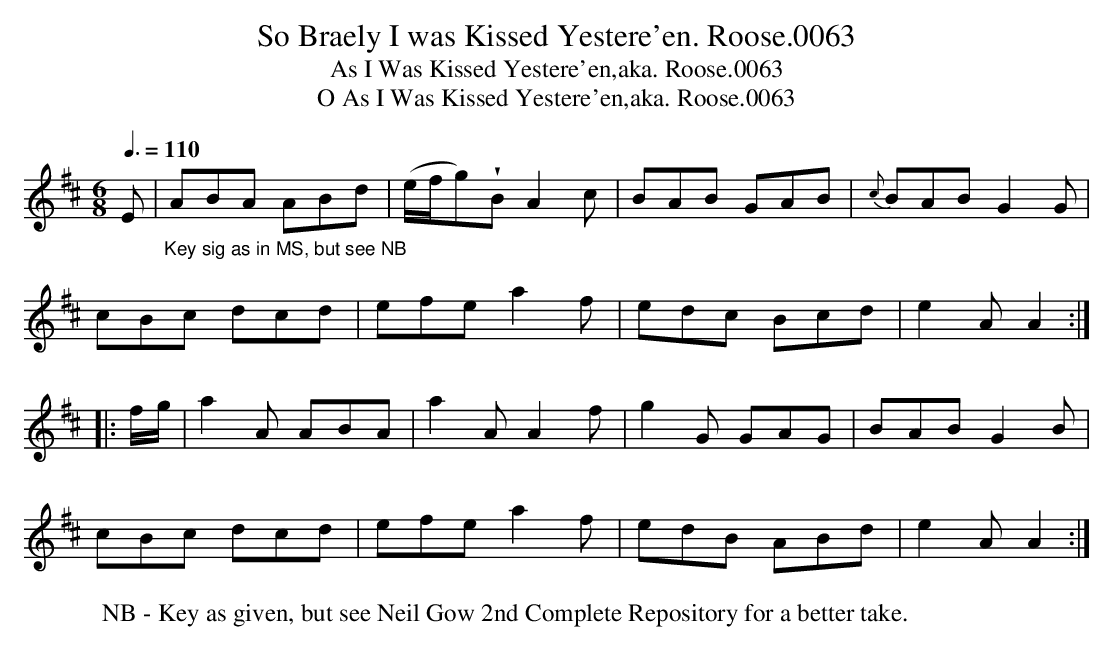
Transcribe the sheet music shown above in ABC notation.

X:1
T:So Braely I was Kissed Yestere'en. Roose.0063
T:As I Was Kissed Yestere'en,aka. Roose.0063
T:O As I Was Kissed Yestere'en,aka. Roose.0063
W:NB - Key as given, but see Neil Gow 2nd Complete Repository for a better take.
M:6/8
L:1/8
Q:3/8=110
K:D
E | "_Key sig as in MS, but see NB"ABA ABd | (e/f/g)!wedge!B A2c | BAB GAB | {c}BAB G2G |
cBc dcd | efe a2f | edc Bcd | e2A A2 :|
|: f/g/ | a2A ABA | a2A A2f | g2G GAG | BAB G2B |
cBc dcd | efe a2f | edB ABd | e2A A2 :|
